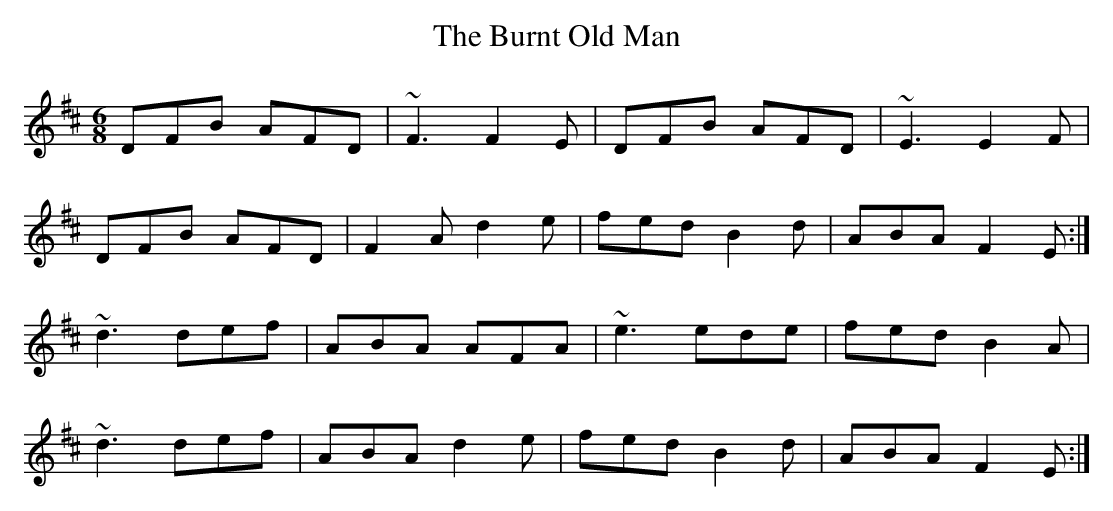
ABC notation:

X:1
T:Burnt Old Man, The
M:6/8
L:1/8
K:D
DFB AFD|~F3 F2E|DFB AFD|~E3 E2F|!
DFB AFD|F2A d2e|fed B2d|ABA F2E:|!
~d3 def|ABA AFA|~e3 ede|fed B2A|!
~d3 def|ABA d2e|fed B2d|ABA F2E:|!
